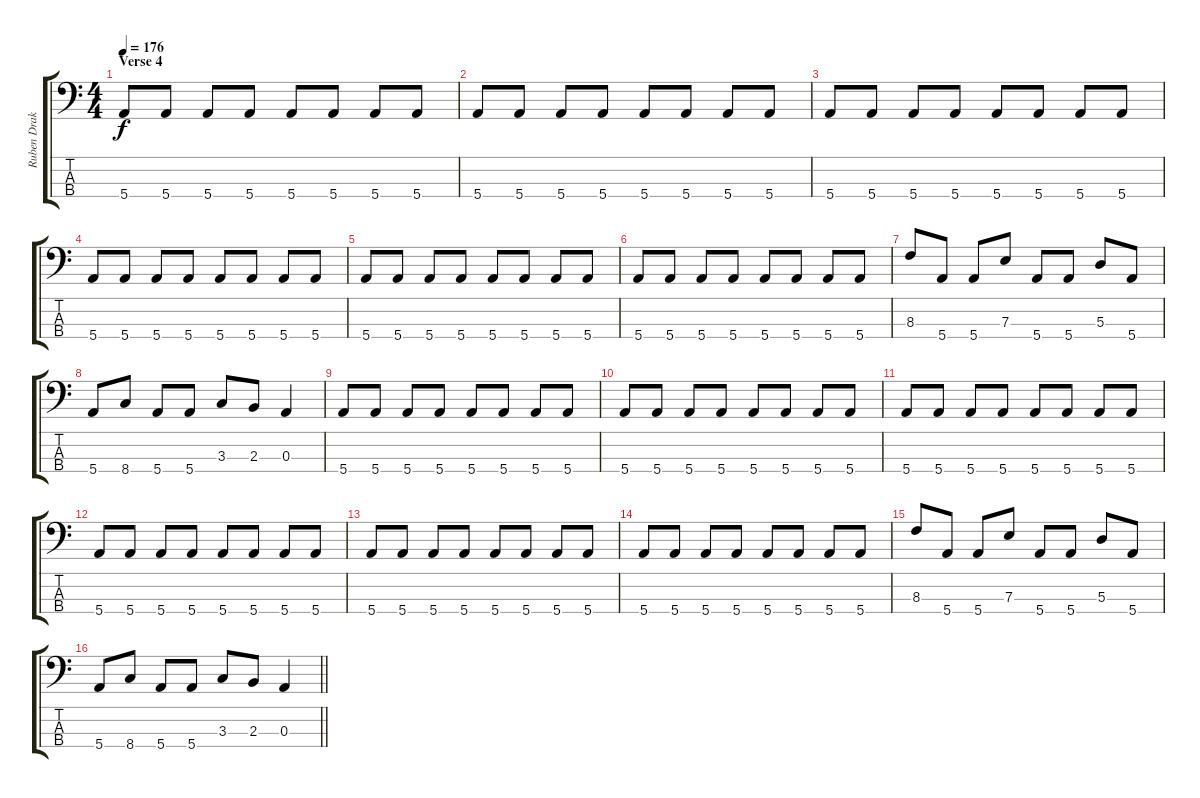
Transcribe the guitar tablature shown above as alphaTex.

\track ("Ruben Drake" "Ruben Drak") {instrument electricbasspick}
\staff {score tabs}
\tuning (G2 D2 A1 E1) {hide}
\ts (4 4)
\section ("" "Verse 4")
\tempo 176
\clef f4
\ks c
5.4.8{dy f} 5.4.8 5.4.8 5.4.8 5.4.8 5.4.8 5.4.8 5.4.8 |
5.4.8 5.4.8 5.4.8 5.4.8 5.4.8 5.4.8 5.4.8 5.4.8 |
5.4.8 5.4.8 5.4.8 5.4.8 5.4.8 5.4.8 5.4.8 5.4.8 |
5.4.8 5.4.8 5.4.8 5.4.8 5.4.8 5.4.8 5.4.8 5.4.8 |
5.4.8 5.4.8 5.4.8 5.4.8 5.4.8 5.4.8 5.4.8 5.4.8 |
5.4.8 5.4.8 5.4.8 5.4.8 5.4.8 5.4.8 5.4.8 5.4.8 |
8.3.8 5.4.8 5.4.8 7.3.8 5.4.8 5.4.8 5.3.8 5.4.8 |
5.4.8 8.4.8 5.4.8 5.4.8 3.3.8 2.3.8 0.3.4 |
5.4.8 5.4.8 5.4.8 5.4.8 5.4.8 5.4.8 5.4.8 5.4.8 |
5.4.8 5.4.8 5.4.8 5.4.8 5.4.8 5.4.8 5.4.8 5.4.8 |
5.4.8 5.4.8 5.4.8 5.4.8 5.4.8 5.4.8 5.4.8 5.4.8 |
5.4.8 5.4.8 5.4.8 5.4.8 5.4.8 5.4.8 5.4.8 5.4.8 |
5.4.8 5.4.8 5.4.8 5.4.8 5.4.8 5.4.8 5.4.8 5.4.8 |
5.4.8 5.4.8 5.4.8 5.4.8 5.4.8 5.4.8 5.4.8 5.4.8 |
8.3.8 5.4.8 5.4.8 7.3.8 5.4.8 5.4.8 5.3.8 5.4.8 |
\barLineRight lightlight
5.4.8 8.4.8 5.4.8 5.4.8 3.3.8 2.3.8 0.3.4
